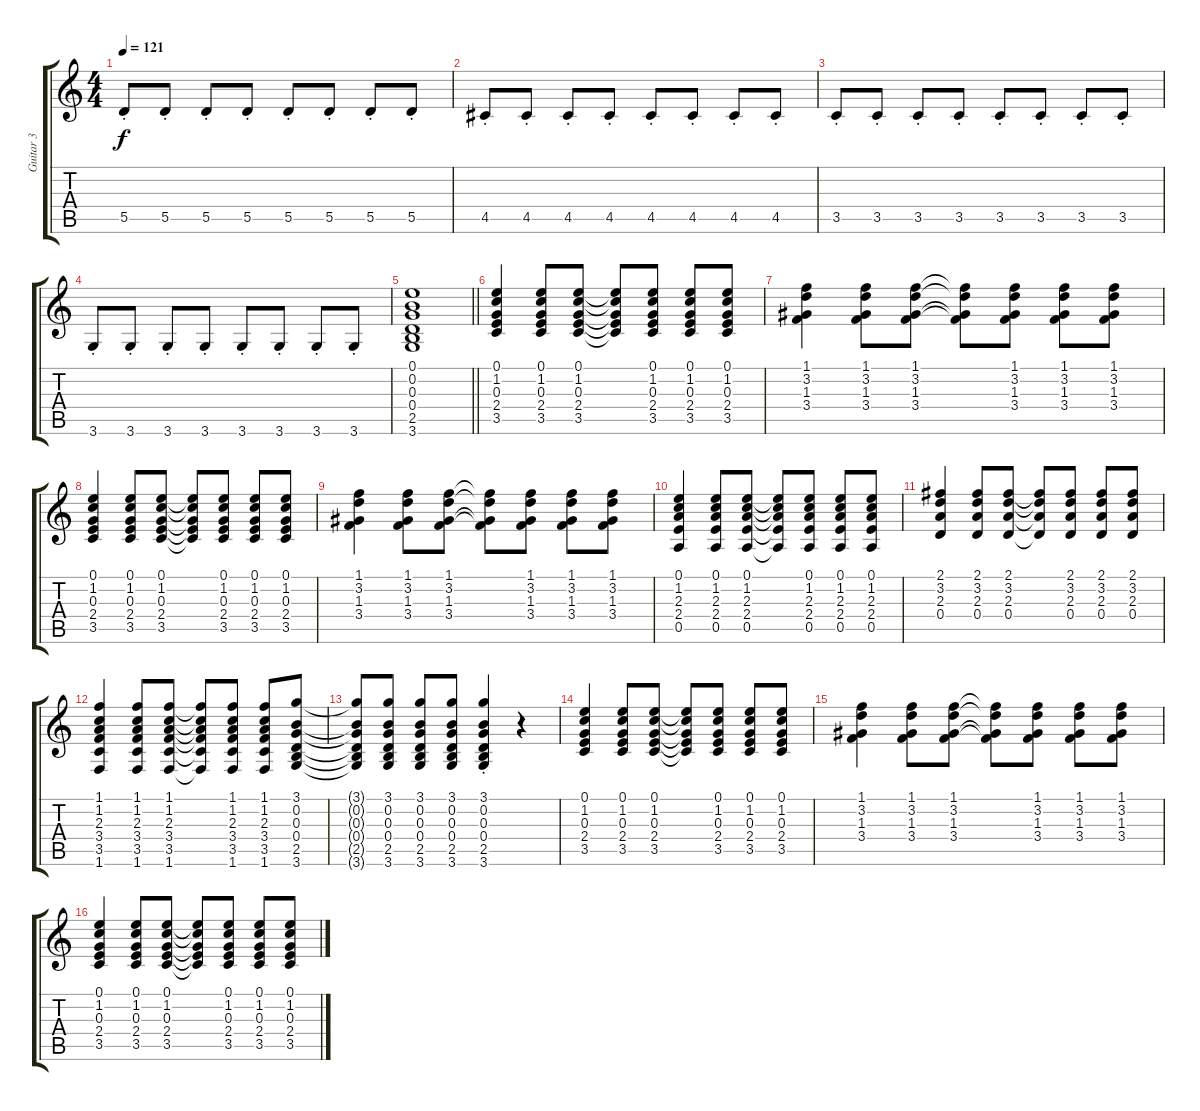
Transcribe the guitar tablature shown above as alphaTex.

\track ("Guitar 3" "Guitar 3") {instrument acousticguitarnylon}
\staff {score tabs}
\tuning (E4 B3 G3 D3 A2 E2) {hide}
\ts (4 4)
\tempo 121
\clef g2
\ks c
5.5{st}.8{dy f} 5.5{st}.8 5.5{st}.8 5.5{st}.8 5.5{st}.8 5.5{st}.8 5.5{st}.8 5.5{st}.8 |
4.5{st}.8 4.5{st}.8 4.5{st}.8 4.5{st}.8 4.5{st}.8 4.5{st}.8 4.5{st}.8 4.5{st}.8 |
3.5{st}.8 3.5{st}.8 3.5{st}.8 3.5{st}.8 3.5{st}.8 3.5{st}.8 3.5{st}.8 3.5{st}.8 |
3.6{st}.8 3.6{st}.8 3.6{st}.8 3.6{st}.8 3.6{st}.8 3.6{st}.8 3.6{st}.8 3.6{st}.8 |
\barLineRight lightlight
(0.1 0.2 0.3 0.4 2.5 3.6).1 |
(0.1 1.2 0.3 2.4 3.5).4 (0.1 1.2 0.3 2.4 3.5).8 (0.1 1.2 0.3 2.4 3.5).8 (0.1{t} 1.2{t} 0.3{t} 2.4{t} 3.5{t}).8 (0.1 1.2 0.3 2.4 3.5).8 (0.1 1.2 0.3 2.4 3.5).8 (0.1 1.2 0.3 2.4 3.5).8 |
(1.1 3.2 1.3 3.4).4 (1.1 3.2 1.3 3.4).8 (1.1 3.2 1.3 3.4).8 (1.1{t} 3.2{t} 1.3{t} 3.4{t}).8 (1.1 3.2 1.3 3.4).8 (1.1 3.2 1.3 3.4).8 (1.1 3.2 1.3 3.4).8 |
(0.1 1.2 0.3 2.4 3.5).4 (0.1 1.2 0.3 2.4 3.5).8 (0.1 1.2 0.3 2.4 3.5).8 (0.1{t} 1.2{t} 0.3{t} 2.4{t} 3.5{t}).8 (0.1 1.2 0.3 2.4 3.5).8 (0.1 1.2 0.3 2.4 3.5).8 (0.1 1.2 0.3 2.4 3.5).8 |
(1.1 3.2 1.3 3.4).4 (1.1 3.2 1.3 3.4).8 (1.1 3.2 1.3 3.4).8 (1.1{t} 3.2{t} 1.3{t} 3.4{t}).8 (1.1 3.2 1.3 3.4).8 (1.1 3.2 1.3 3.4).8 (1.1 3.2 1.3 3.4).8 |
(0.1 1.2 2.3 2.4 0.5).4 (0.1 1.2 2.3 2.4 0.5).8 (0.1 1.2 2.3 2.4 0.5).8 (0.1{t} 1.2{t} 2.3{t} 2.4{t} 0.5{t}).8 (0.1 1.2 2.3 2.4 0.5).8 (0.1 1.2 2.3 2.4 0.5).8 (0.1 1.2 2.3 2.4 0.5).8 |
(2.1 3.2 2.3 0.4).4 (2.1 3.2 2.3 0.4).8 (2.1 3.2 2.3 0.4).8 (2.1{t} 3.2{t} 2.3{t} 0.4{t}).8 (2.1 3.2 2.3 0.4).8 (2.1 3.2 2.3 0.4).8 (2.1 3.2 2.3 0.4).8 |
(1.1 1.2 2.3 3.4 3.5 1.6).4 (1.1 1.2 2.3 3.4 3.5 1.6).8 (1.1 1.2 2.3 3.4 3.5 1.6).8 (1.1{t} 1.2{t} 2.3{t} 3.4{t} 3.5{t} 1.6{t}).8 (1.1 1.2 2.3 3.4 3.5 1.6).8 (1.1 1.2 2.3 3.4 3.5 1.6).8 (3.1 0.2 0.3 0.4 2.5 3.6).8 |
(3.1{t} 0.2{t} 0.3{t} 0.4{t} 2.5{t} 3.6{t}).8 (3.1 0.2 0.3 0.4 2.5 3.6).8 (3.1 0.2 0.3 0.4 2.5 3.6).8 (3.1 0.2 0.3 0.4 2.5 3.6).8 (3.1{st} 0.2{st} 0.3{st} 0.4{st} 2.5{st} 3.6{st}).4 r.4 |
(0.1 1.2 0.3 2.4 3.5).4 (0.1 1.2 0.3 2.4 3.5).8 (0.1 1.2 0.3 2.4 3.5).8 (0.1{t} 1.2{t} 0.3{t} 2.4{t} 3.5{t}).8 (0.1 1.2 0.3 2.4 3.5).8 (0.1 1.2 0.3 2.4 3.5).8 (0.1 1.2 0.3 2.4 3.5).8 |
(1.1 3.2 1.3 3.4).4 (1.1 3.2 1.3 3.4).8 (1.1 3.2 1.3 3.4).8 (1.1{t} 3.2{t} 1.3{t} 3.4{t}).8 (1.1 3.2 1.3 3.4).8 (1.1 3.2 1.3 3.4).8 (1.1 3.2 1.3 3.4).8 |
(0.1 1.2 0.3 2.4 3.5).4 (0.1 1.2 0.3 2.4 3.5).8 (0.1 1.2 0.3 2.4 3.5).8 (0.1{t} 1.2{t} 0.3{t} 2.4{t} 3.5{t}).8 (0.1 1.2 0.3 2.4 3.5).8 (0.1 1.2 0.3 2.4 3.5).8 (0.1 1.2 0.3 2.4 3.5).8
